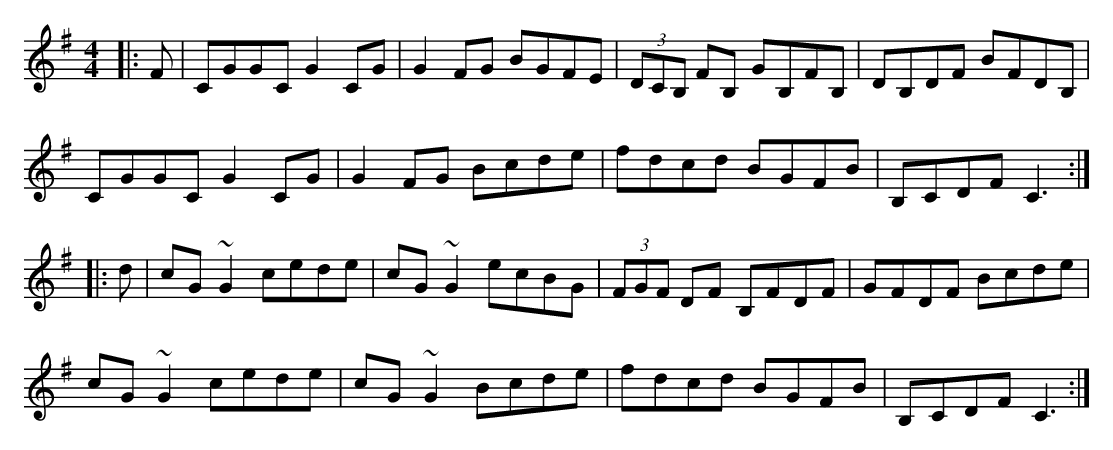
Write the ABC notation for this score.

X:1
M:4/4
K:Emin
|:F|CGGC G2 CG|G2 FG BGFE|(3DCB, FB, GB,FB,|DB,DF BFDB,|
CGGC G2 CG|G2 FG Bcde|fdcd BGFB|B,CDF C3:|
|:d|cG ~G2 cede|cG ~G2 ecBG|(3FGF DF B,FDF|GFDF Bcde|
cG ~G2 cede|cG ~G2 Bcde|fdcd BGFB|B,CDF C3:|
